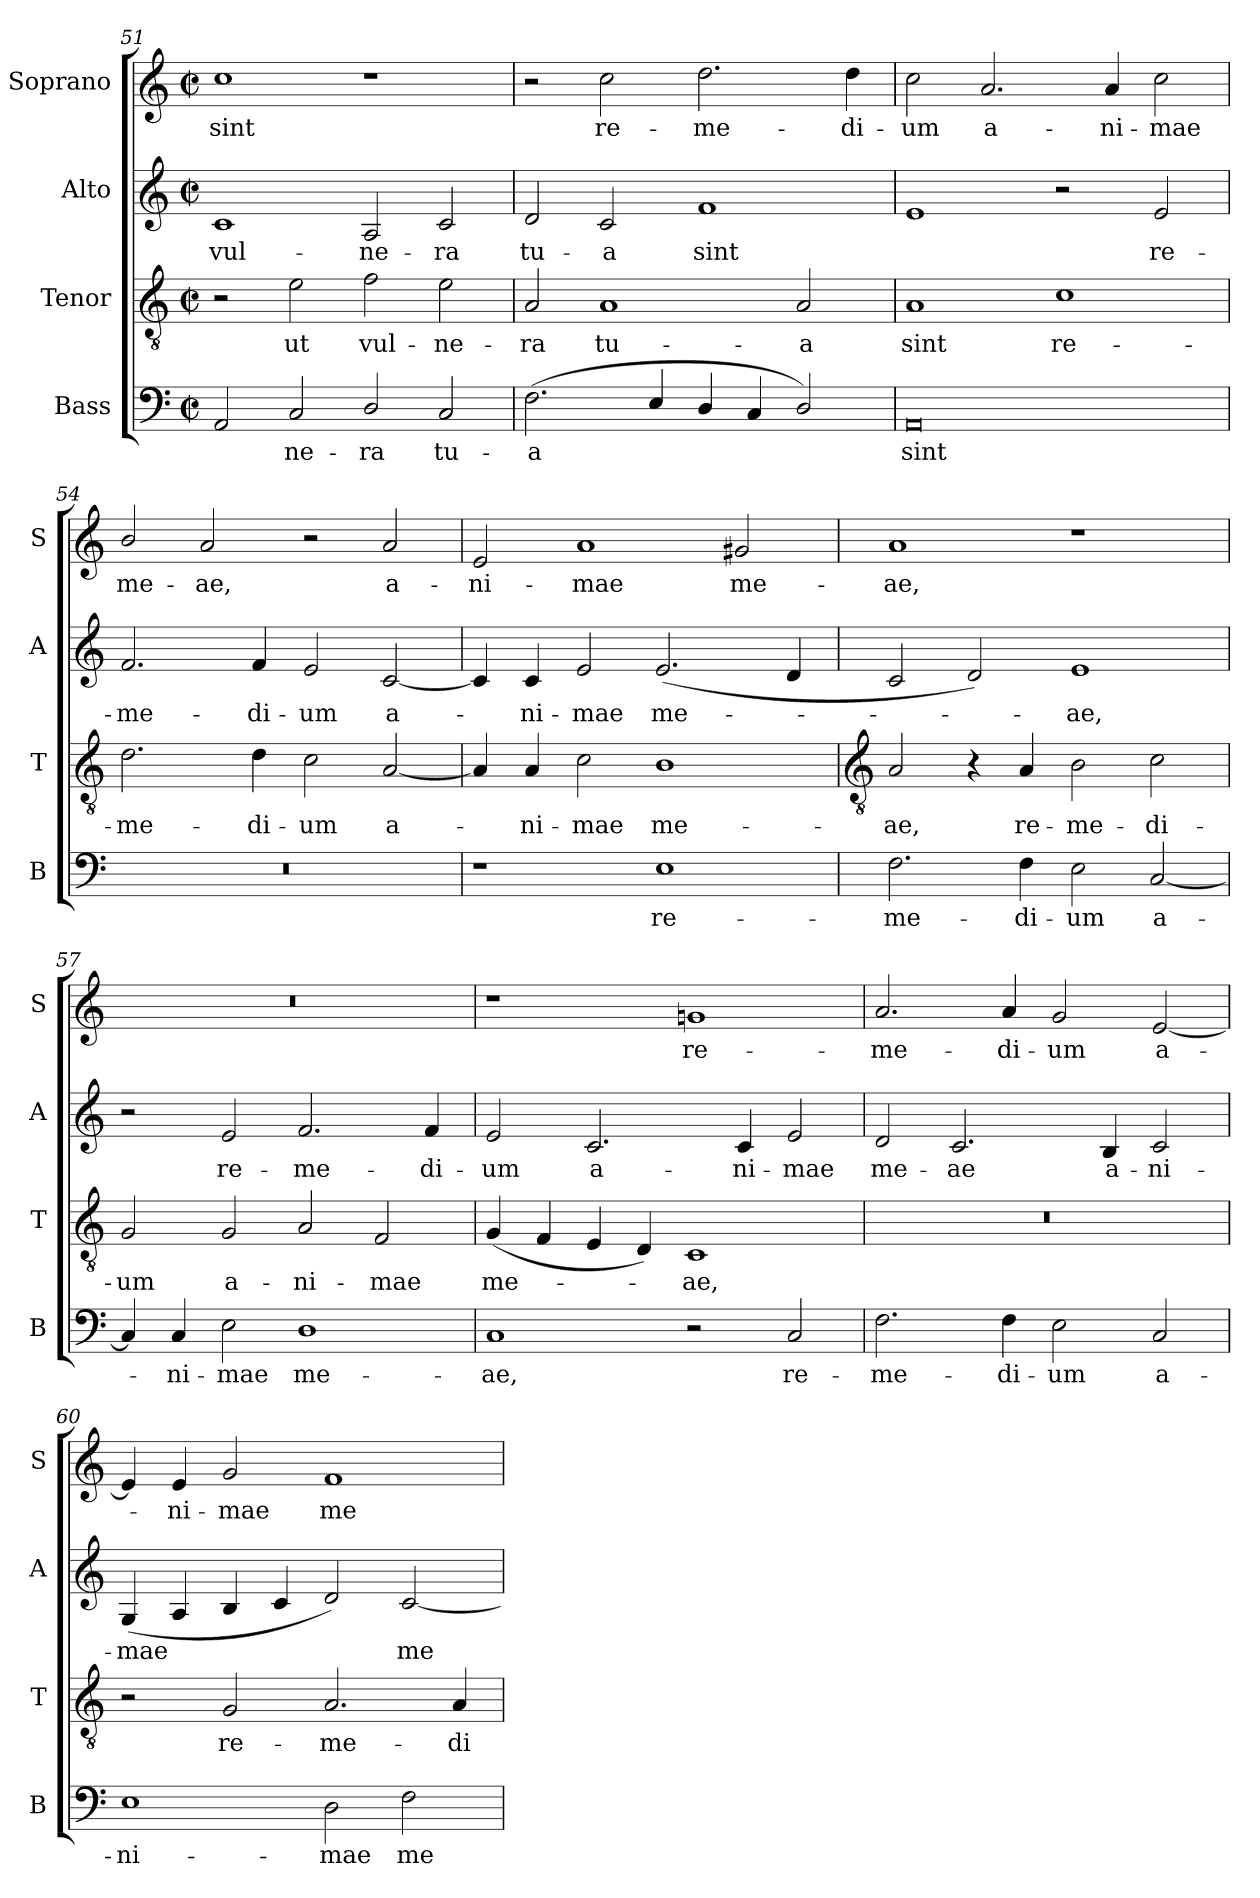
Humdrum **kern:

**kern	**text	**kern	**text	**kern	**text	**kern	**text
*part4	*part4	*part3	*part3	*part2	*part2	*part1	*part1
*staff4	*staff4	*staff3	*staff3	*staff2	*staff2	*staff1	*staff1
*I"Bass	*	*I"Tenor	*	*I"Alto	*	*I"Soprano	*
*I'B	*	*I'T	*	*I'A	*	*I'S	*
*clefF4	*	*clefGv2	*	*clefG2	*	*clefG2	*
*k[]	*	*k[]	*	*k[]	*	*k[]	*
*C:	*	*C:	*	*C:	*	*C:	*
*M4/2	*	*M4/2	*	*M4/2	*	*M4/2	*
*met(c|)	*	*met(c|)	*	*met(c|)	*	*met(c|)	*
=51	=51	=51	=51	=51	=51	=51	=51
!	!	!	!	!	!LO:LY:b	!	!LO:LY:b
2AA	.	2r	.	1c	vul-	1cc	sint
!	!LO:LY:b	!	!LO:LY:b	!	!	!	!
2C	ne-	2e	ut	.	.	.	.
!	!LO:LY:b	!	!LO:LY:b	!	!LO:LY:b	!	!
2D/	-ra	2f	vul-	2A	-ne-	1r	.
!	!LO:LY:b	!	!LO:LY:b	!	!LO:LY:b	!	!
2C	tu-	2e	-ne-	2c	-ra	.	.
=52	=52	=52	=52	=52	=52	=52	=52
!	!LO:LY:b	!	!LO:LY:b	!	!LO:LY:b	!	!
(<2.F	-a	2A	-ra	2d	tu-	2r	.
!	!	!	!LO:LY:b	!	!LO:LY:b	!	!LO:LY:b
.	.	1A	tu-	2c	-a	2cc	re-
4E/	.	.	.	.	.	.	.
!	!	!	!	!	!LO:LY:b	!	!LO:LY:b
4D/	.	.	.	1f	sint	2.dd	-me-
4C	.	.	.	.	.	.	.
!	!	!	!LO:LY:b	!	!	!	!
2D/)	.	2A	-a	.	.	.	.
!	!	!	!	!	!	!	!LO:LY:b
.	.	.	.	.	.	4dd	-di-
=53	=53	=53	=53	=53	=53	=53	=53
!	!LO:LY:b	!	!LO:LY:b	!	!	!	!LO:LY:b
0AA	sint	1A	sint	1e	.	2cc	-um
!	!	!	!	!	!	!	!LO:LY:b
.	.	.	.	.	.	2.a	a-
!	!	!	!LO:LY:b	!	!	!	!
.	.	1c	re-	2r	.	.	.
!	!	!	!	!	!	!	!LO:LY:b
.	.	.	.	.	.	4a	-ni-
!	!	!	!	!	!LO:LY:b	!	!LO:LY:b
.	.	.	.	2e	re-	2cc	-mae
=54	=54	=54	=54	=54	=54	=54	=54
!	!	!	!LO:LY:b	!	!LO:LY:b	!	!LO:LY:b
0r	.	2.d	-me-	2.f	-me-	2b/	me-
!	!	!	!	!	!	!	!LO:LY:b
.	.	.	.	.	.	2a	-ae,
!	!	!	!LO:LY:b	!	!LO:LY:b	!	!
.	.	4d	-di-	4f	-di-	.	.
!	!	!	!LO:LY:b	!	!LO:LY:b	!	!
.	.	2c	-um	2e	-um	2r	.
!	!	!	!LO:LY:b	!	!LO:LY:b	!	!LO:LY:b
.	.	[2A	a-	[2c	a-	2a	a-
=55	=55	=55	=55	=55	=55	=55	=55
!	!	!	!	!	!	!	!LO:LY:b
1r	.	4A]	.	4c]	.	2e	-ni-
!	!	!	!LO:LY:b	!	!LO:LY:b	!	!
.	.	4A	ni-	4c	ni-	.	.
!	!	!	!LO:LY:b	!	!LO:LY:b	!	!LO:LY:b
.	.	2c	-mae	2e	-mae	1a	-mae
!	!LO:LY:b	!	!LO:LY:b	!	!LO:LY:b	!	!
1E	re-	1B	me-	(<2.e	me-	.	.
!	!	!	!	!	!	!	!LO:LY:b
.	.	.	.	.	.	2g#X	me-
.	.	.	.	4d	.	.	.
!!LO:LB:g=z
=56	=56	=56	=56	=56	=56	=56	=56
*	*	*clefGv2	*	*	*	*	*
!	!LO:LY:b	!	!LO:LY:b	!	!	!	!LO:LY:b
2.F	-me-	2A	-ae,	2c	.	1a	-ae,
.	.	4r	.	2d)	.	.	.
!	!LO:LY:b	!	!LO:LY:b	!	!	!	!
4F	-di-	4A	re-	.	.	.	.
!	!LO:LY:b	!	!LO:LY:b	!	!LO:LY:b	!	!
2E	-um	2B	-me-	1e	ae,	1r	.
!	!LO:LY:b	!	!LO:LY:b	!	!	!	!
[2C	a-	2c	-di-	.	.	.	.
=57	=57	=57	=57	=57	=57	=57	=57
!	!	!	!LO:LY:b	!	!	!	!
4C]	.	2G	-um	2r	.	0r	.
!	!LO:LY:b	!	!	!	!	!	!
4C	ni-	.	.	.	.	.	.
!	!LO:LY:b	!	!LO:LY:b	!	!LO:LY:b	!	!
2E	-mae	2G	a-	2e	re-	.	.
!	!LO:LY:b	!	!LO:LY:b	!	!LO:LY:b	!	!
1D	me-	2A	-ni-	2.f	-me-	.	.
!	!	!	!LO:LY:b	!	!	!	!
.	.	2F	-mae	.	.	.	.
!	!	!	!	!	!LO:LY:b	!	!
.	.	.	.	4f	-di-	.	.
=58	=58	=58	=58	=58	=58	=58	=58
!	!LO:LY:b	!	!LO:LY:b	!	!LO:LY:b	!	!
1C	-ae,	(<4G	me-	2e	-um	1r	.
.	.	4F	.	.	.	.	.
!	!	!	!	!	!LO:LY:b	!	!
.	.	4E	.	2.c	a-	.	.
.	.	4D)	.	.	.	.	.
!	!	!	!LO:LY:b	!	!	!	!LO:LY:b
2r	.	1C	ae,	.	.	1gn	re-
!	!	!	!	!	!LO:LY:b	!	!
.	.	.	.	4c	-ni-	.	.
!	!LO:LY:b	!	!	!	!LO:LY:b	!	!
2C	re-	.	.	2e	-mae	.	.
=59	=59	=59	=59	=59	=59	=59	=59
!	!LO:LY:b	!	!	!	!LO:LY:b	!	!LO:LY:b
2.F	-me-	0r	.	2d	me-	2.a	-me-
!	!	!	!	!	!LO:LY:b	!	!
.	.	.	.	2.c	-ae	.	.
!	!LO:LY:b	!	!	!	!	!	!LO:LY:b
4F	-di-	.	.	.	.	4a	-di-
!	!LO:LY:b	!	!	!	!	!	!LO:LY:b
2E	-um	.	.	.	.	2g	-um
!	!	!	!	!	!LO:LY:b	!	!
.	.	.	.	4B	a-	.	.
!	!LO:LY:b	!	!	!	!LO:LY:b	!	!LO:LY:b
2C	a-	.	.	2c	-ni-	[2e	a-
=60	=60	=60	=60	=60	=60	=60	=60
!	!LO:LY:b	!	!	!	!LO:LY:b	!	!
1E	-ni-	2r	.	(<4G	-mae	4e]	.
!	!	!	!	!	!	!	!LO:LY:b
.	.	.	.	4A	.	4e	ni-
!	!	!	!LO:LY:b	!	!	!	!LO:LY:b
.	.	2G	re-	4B	.	2g	-mae
.	.	.	.	4c	.	.	.
!	!LO:LY:b	!	!LO:LY:b	!	!	!	!LO:LY:b
2D	-mae	2.A	-me-	2d)	.	1f	me-
!	!LO:LY:b	!	!	!	!LO:LY:b	!	!
2F	me-	.	.	[2c	me-	.	.
!	!	!	!LO:LY:b	!	!	!	!
.	.	4A	-di-	.	.	.	.
=	=	=	=	=	=	=	=
*-	*-	*-	*-	*-	*-	*-	*-
